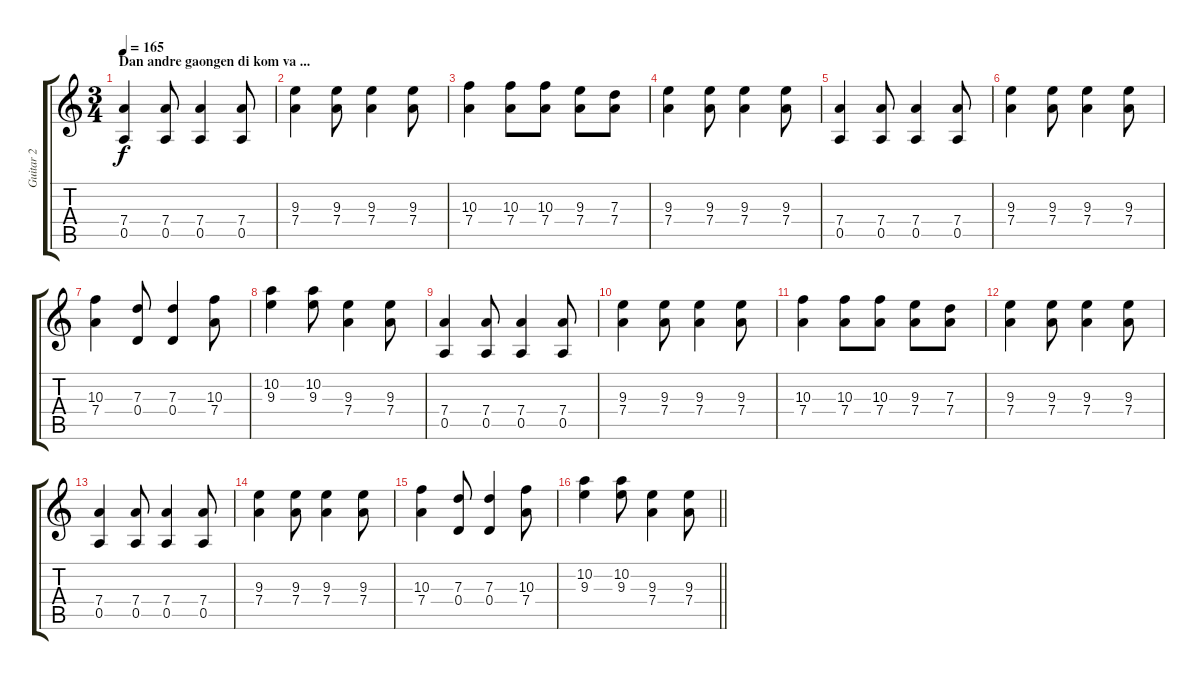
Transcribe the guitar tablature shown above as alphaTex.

\track ("Guitar 2" "Guitar 2") {instrument distortionguitar}
\staff {score tabs}
\tuning (E4 B3 G3 D3 A2 E2) {hide}
\ts (3 4)
\section ("" "Dan andre gaongen di kom va ...")
\tempo 165
\clef g2
\ks c
(7.4 0.5).4{dy f} (7.4 0.5).8 (7.4 0.5).4 (7.4 0.5).8 |
(9.3 7.4).4 (9.3 7.4).8 (9.3 7.4).4 (9.3 7.4).8 |
(10.3 7.4).4 (10.3 7.4).8 (10.3 7.4).8 (9.3 7.4).8 (7.3 7.4).8 |
(9.3 7.4).4 (9.3 7.4).8 (9.3 7.4).4 (9.3 7.4).8 |
(7.4 0.5).4 (7.4 0.5).8 (7.4 0.5).4 (7.4 0.5).8 |
(9.3 7.4).4 (9.3 7.4).8 (9.3 7.4).4 (9.3 7.4).8 |
(10.3 7.4).4 (7.3 0.4).8 (7.3 0.4).4 (10.3 7.4).8 |
(10.2 9.3).4 (10.2 9.3).8 (9.3 7.4).4 (9.3 7.4).8 |
(7.4 0.5).4 (7.4 0.5).8 (7.4 0.5).4 (7.4 0.5).8 |
(9.3 7.4).4 (9.3 7.4).8 (9.3 7.4).4 (9.3 7.4).8 |
(10.3 7.4).4 (10.3 7.4).8 (10.3 7.4).8 (9.3 7.4).8 (7.3 7.4).8 |
(9.3 7.4).4 (9.3 7.4).8 (9.3 7.4).4 (9.3 7.4).8 |
(7.4 0.5).4 (7.4 0.5).8 (7.4 0.5).4 (7.4 0.5).8 |
(9.3 7.4).4 (9.3 7.4).8 (9.3 7.4).4 (9.3 7.4).8 |
(10.3 7.4).4 (7.3 0.4).8 (7.3 0.4).4 (10.3 7.4).8 |
\barLineRight lightlight
(10.2 9.3).4 (10.2 9.3).8 (9.3 7.4).4 (9.3 7.4).8
